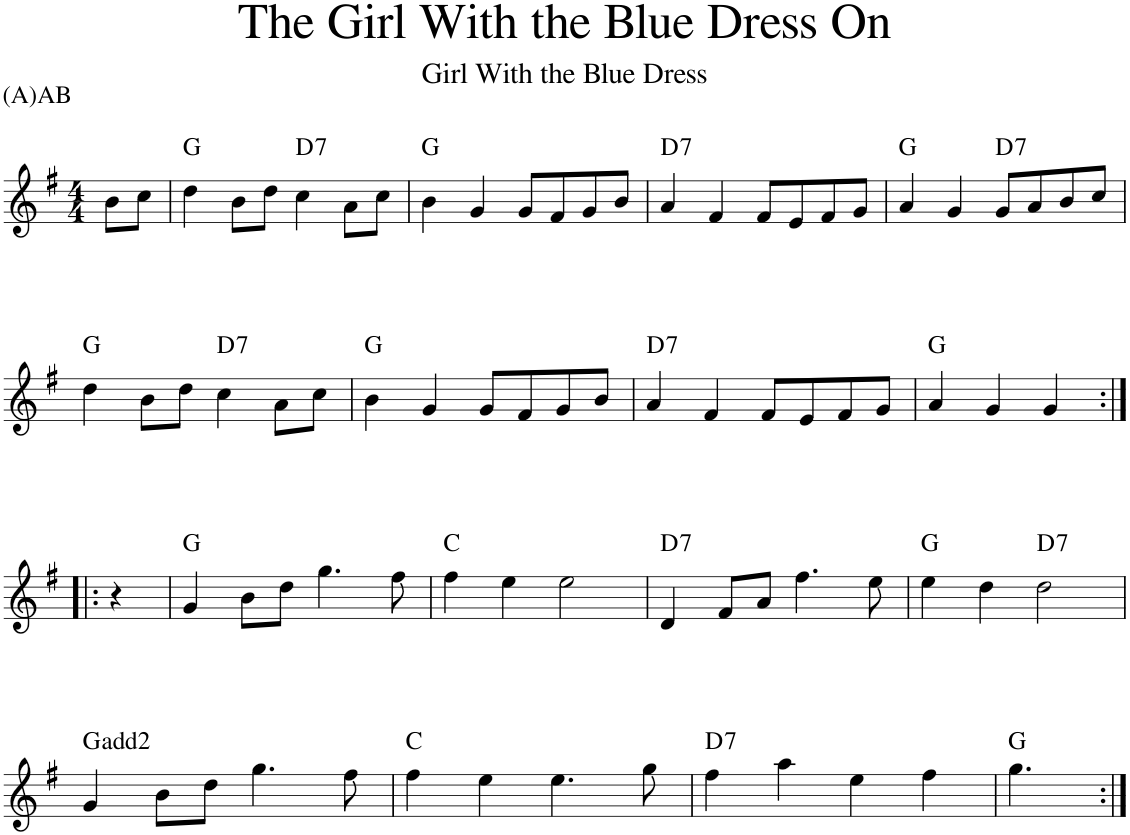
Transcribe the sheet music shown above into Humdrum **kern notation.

**kern	**harte
*part1	*part1
*staff1	*
*I"Piano	*
*I'Pno	*
*clefG2	*
*k[f#]	*
*G:	*
*M4/4	*
=1	=1
8b\L	.
8cc\J	.
=2	=2
4dd\	G:maj
8b\L	.
8dd\J	.
!	!LO:H:kt=7
4cc\	D:7
8a\L	.
8cc\J	.
=3	=3
4b\	G:maj
4g/	.
8g/L	.
8f#/	.
8g/	.
8b/J	.
=4	=4
!	!LO:H:kt=7
4a/	D:7
4f#/	.
8f#/L	.
8e/	.
8f#/	.
8g/J	.
=5	=5
4a/	G:maj
4g/	.
!	!LO:H:kt=7
8g/L	D:7
8a/	.
8b/	.
8cc/J	.
!!LO:LB:g=z
=6	=6
4dd\	G:maj
8b\L	.
8dd\J	.
!	!LO:H:kt=7
4cc\	D:7
8a\L	.
8cc\J	.
=7	=7
4b\	G:maj
4g/	.
8g/L	.
8f#/	.
8g/	.
8b/J	.
=8	=8
!	!LO:H:kt=7
4a/	D:7
4f#/	.
8f#/L	.
8e/	.
8f#/	.
8g/J	.
=9	=9
4a/	G:maj
4g/	.
4g/	.
!!LO:LB:g=z
=10:|!|:	=10:|!|:
4r	.
=11	=11
4g/	G:maj
8b\L	.
8dd\J	.
4.gg\	.
8ff#\	.
=12	=12
4ff#\	C:maj
4ee\	.
2ee\	.
=13	=13
!	!LO:H:kt=7
4d/	D:7
8f#/L	.
8a/J	.
4.ff#\	.
8ee\	.
=14	=14
4ee\	G:maj
4dd\	.
!	!LO:H:kt=7
2dd\	D:7
!!LO:LB:g=z
=15	=15
4g/	G:maj(2)
8b\L	.
8dd\J	.
4.gg\	.
8ff#\	.
=16	=16
4ff#\	C:maj
4ee\	.
4.ee\	.
8gg\	.
=17	=17
!	!LO:H:kt=7
4ff#\	D:7
4aa\	.
4ee\	.
4ff#\	.
=18	=18
4.gg\	G:maj
=:|!	=:|!
*-	*-
